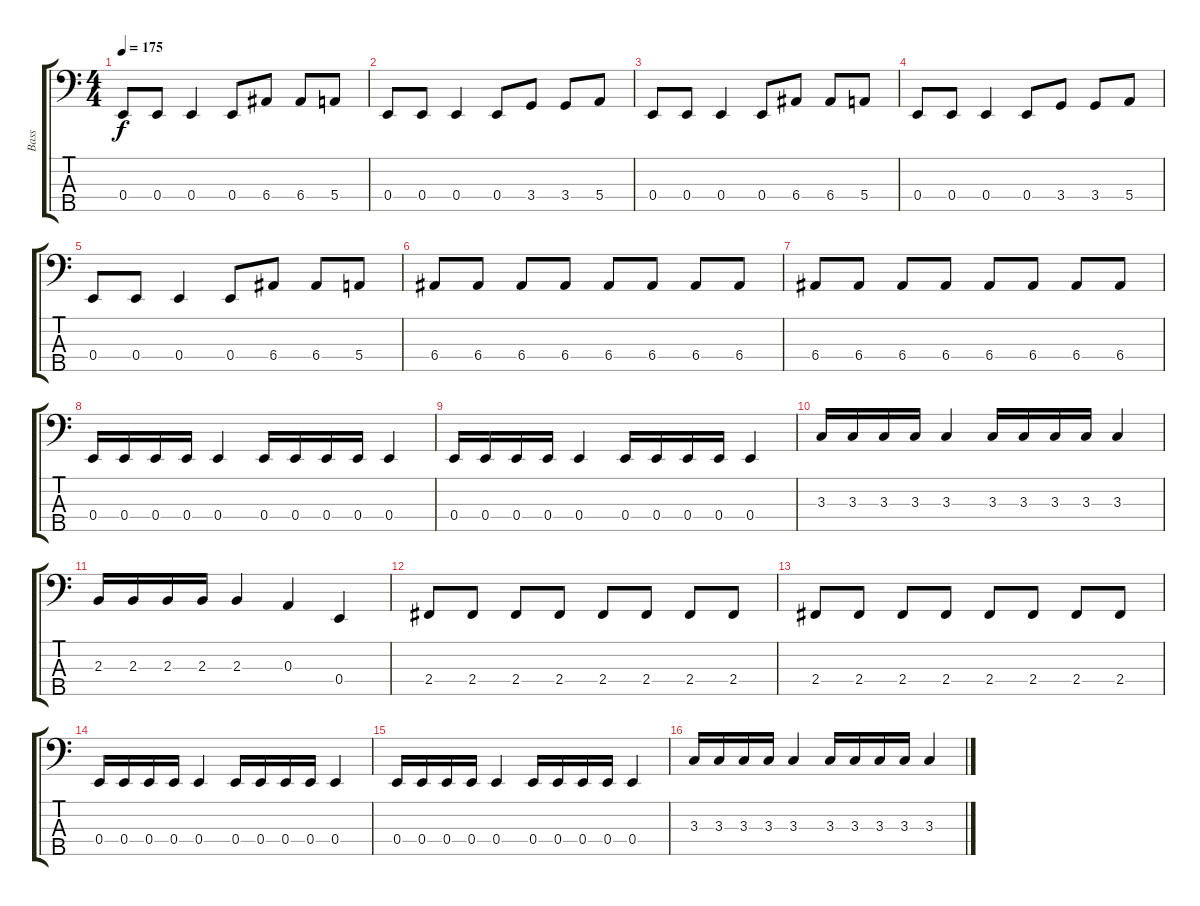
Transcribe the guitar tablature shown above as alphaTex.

\track ("Bass" "Bass") {instrument slapbass2}
\staff {score tabs}
\tuning (G2 D2 A1 E1 B0) {hide}
\ts (4 4)
\tempo 175
\clef f4
\ks c
0.4.8{dy f} 0.4.8 0.4.4 0.4.8 6.4.8 6.4.8 5.4.8 |
0.4.8 0.4.8 0.4.4 0.4.8 3.4.8 3.4.8 5.4.8 |
0.4.8 0.4.8 0.4.4 0.4.8 6.4.8 6.4.8 5.4.8 |
0.4.8 0.4.8 0.4.4 0.4.8 3.4.8 3.4.8 5.4.8 |
0.4.8 0.4.8 0.4.4 0.4.8 6.4.8 6.4.8 5.4.8 |
6.4.8 6.4.8 6.4.8 6.4.8 6.4.8 6.4.8 6.4.8 6.4.8 |
6.4.8 6.4.8 6.4.8 6.4.8 6.4.8 6.4.8 6.4.8 6.4.8 |
0.4.16 0.4.16 0.4.16 0.4.16 0.4.4 0.4.16 0.4.16 0.4.16 0.4.16 0.4.4 |
0.4.16 0.4.16 0.4.16 0.4.16 0.4.4 0.4.16 0.4.16 0.4.16 0.4.16 0.4.4 |
3.3.16 3.3.16 3.3.16 3.3.16 3.3.4 3.3.16 3.3.16 3.3.16 3.3.16 3.3.4 |
2.3.16 2.3.16 2.3.16 2.3.16 2.3.4 0.3.4 0.4.4 |
2.4.8 2.4.8 2.4.8 2.4.8 2.4.8 2.4.8 2.4.8 2.4.8 |
2.4.8 2.4.8 2.4.8 2.4.8 2.4.8 2.4.8 2.4.8 2.4.8 |
0.4.16 0.4.16 0.4.16 0.4.16 0.4.4 0.4.16 0.4.16 0.4.16 0.4.16 0.4.4 |
0.4.16 0.4.16 0.4.16 0.4.16 0.4.4 0.4.16 0.4.16 0.4.16 0.4.16 0.4.4 |
3.3.16 3.3.16 3.3.16 3.3.16 3.3.4 3.3.16 3.3.16 3.3.16 3.3.16 3.3.4
